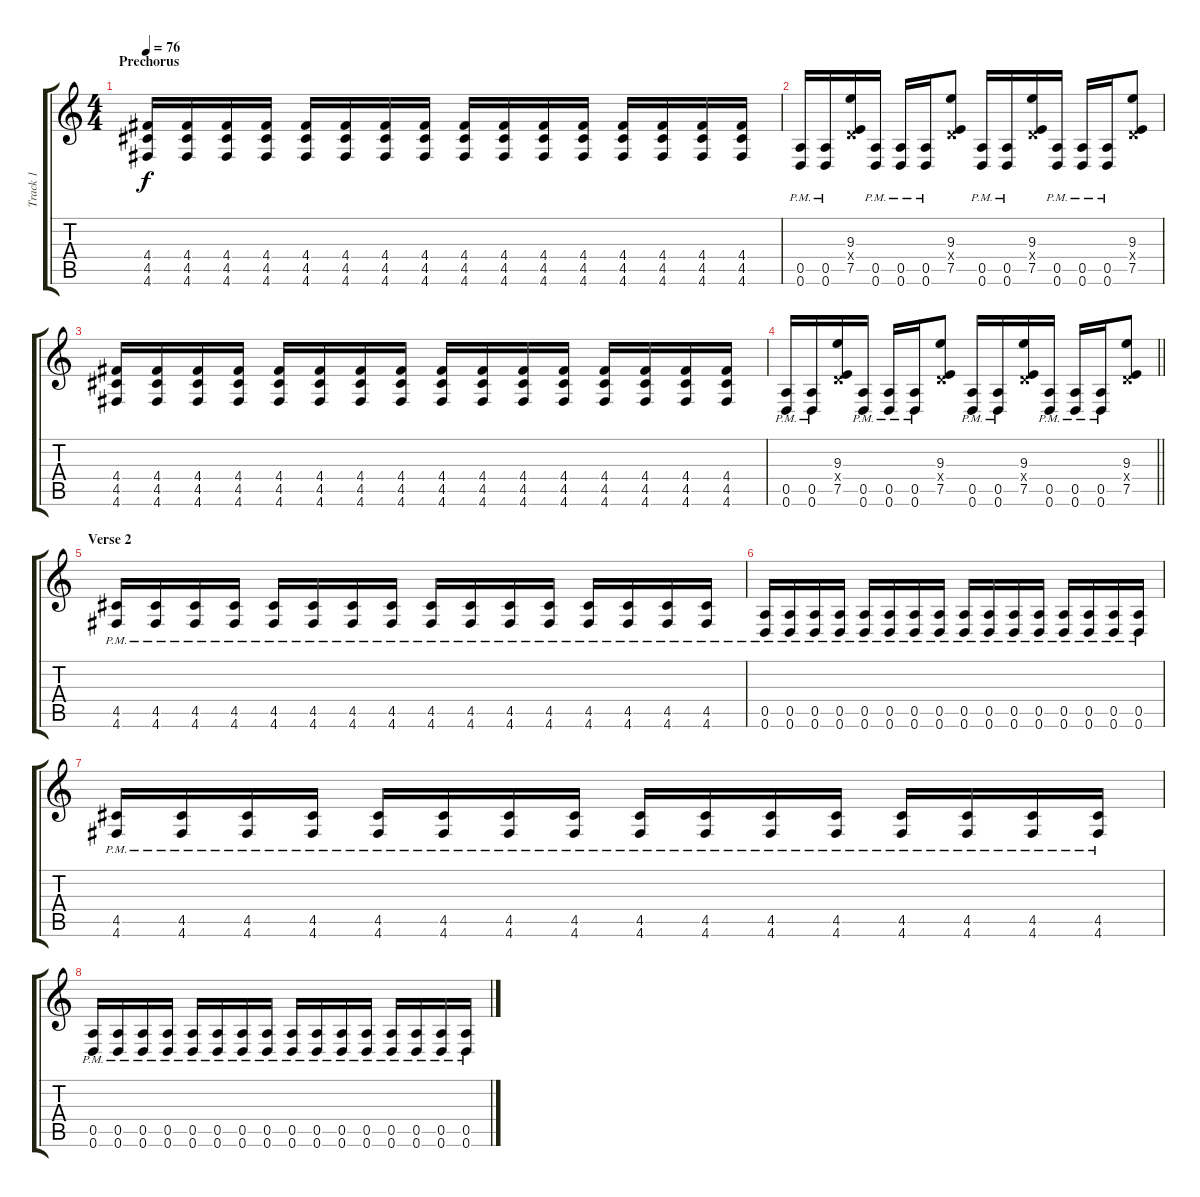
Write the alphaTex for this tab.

\track ("Track 1" "Track 1") {instrument distortionguitar}
\staff {score tabs}
\tuning (E4 B3 G3 D3 A2 D2) {hide}
\ts (4 4)
\section ("" "Prechorus")
\tempo 76
\clef g2
\ks c
(4.4 4.5 4.6).16{dy f instrument distortionguitar} (4.4 4.5 4.6).16 (4.4 4.5 4.6).16 (4.4 4.5 4.6).16 (4.4 4.5 4.6).16 (4.4 4.5 4.6).16 (4.4 4.5 4.6).16 (4.4 4.5 4.6).16 (4.4 4.5 4.6).16 (4.4 4.5 4.6).16 (4.4 4.5 4.6).16 (4.4 4.5 4.6).16 (4.4 4.5 4.6).16 (4.4 4.5 4.6).16 (4.4 4.5 4.6).16 (4.4 4.5 4.6).16 |
(0.5{pm} 0.6{pm}).16 (0.5{pm} 0.6{pm}).16 (9.3 0.4{x} 7.5).16 (0.5{pm} 0.6{pm}).16 (0.5{pm} 0.6{pm}).16 (0.5{pm} 0.6{pm}).16 (9.3 0.4{x} 7.5).8 (0.5{pm} 0.6{pm}).16 (0.5{pm} 0.6{pm}).16 (9.3 0.4{x} 7.5).16 (0.5{pm} 0.6{pm}).16 (0.5{pm} 0.6{pm}).16 (0.5{pm} 0.6{pm}).16 (9.3 0.4{x} 7.5).8 |
(4.4 4.5 4.6).16 (4.4 4.5 4.6).16 (4.4 4.5 4.6).16 (4.4 4.5 4.6).16 (4.4 4.5 4.6).16 (4.4 4.5 4.6).16 (4.4 4.5 4.6).16 (4.4 4.5 4.6).16 (4.4 4.5 4.6).16 (4.4 4.5 4.6).16 (4.4 4.5 4.6).16 (4.4 4.5 4.6).16 (4.4 4.5 4.6).16 (4.4 4.5 4.6).16 (4.4 4.5 4.6).16 (4.4 4.5 4.6).16 |
\barLineRight lightlight
(0.5{pm} 0.6{pm}).16 (0.5{pm} 0.6{pm}).16 (9.3 0.4{x} 7.5).16 (0.5{pm} 0.6{pm}).16 (0.5{pm} 0.6{pm}).16 (0.5{pm} 0.6{pm}).16 (9.3 0.4{x} 7.5).8 (0.5{pm} 0.6{pm}).16 (0.5{pm} 0.6{pm}).16 (9.3 0.4{x} 7.5).16 (0.5{pm} 0.6{pm}).16 (0.5{pm} 0.6{pm}).16 (0.5{pm} 0.6{pm}).16 (9.3 0.4{x} 7.5).8 |
\section ("" "Verse 2")
(4.5{pm} 4.6{pm}).16{instrument electricguitarjazz} (4.5{pm} 4.6{pm}).16 (4.5{pm} 4.6{pm}).16 (4.5{pm} 4.6{pm}).16 (4.5{pm} 4.6{pm}).16 (4.5{pm} 4.6{pm}).16 (4.5{pm} 4.6{pm}).16 (4.5{pm} 4.6{pm}).16 (4.5{pm} 4.6{pm}).16 (4.5{pm} 4.6{pm}).16 (4.5{pm} 4.6{pm}).16 (4.5{pm} 4.6{pm}).16 (4.5{pm} 4.6{pm}).16 (4.5{pm} 4.6{pm}).16 (4.5{pm} 4.6{pm}).16 (4.5{pm} 4.6{pm}).16 |
(0.5{pm} 0.6{pm}).16 (0.5{pm} 0.6{pm}).16 (0.5{pm} 0.6{pm}).16 (0.5{pm} 0.6{pm}).16 (0.5{pm} 0.6{pm}).16 (0.5{pm} 0.6{pm}).16 (0.5{pm} 0.6{pm}).16 (0.5{pm} 0.6{pm}).16 (0.5{pm} 0.6{pm}).16 (0.5{pm} 0.6{pm}).16 (0.5{pm} 0.6{pm}).16 (0.5{pm} 0.6{pm}).16 (0.5{pm} 0.6{pm}).16 (0.5{pm} 0.6{pm}).16 (0.5{pm} 0.6{pm}).16 (0.5{pm} 0.6{pm}).16 |
(4.5{pm} 4.6{pm}).16 (4.5{pm} 4.6{pm}).16 (4.5{pm} 4.6{pm}).16 (4.5{pm} 4.6{pm}).16 (4.5{pm} 4.6{pm}).16 (4.5{pm} 4.6{pm}).16 (4.5{pm} 4.6{pm}).16 (4.5{pm} 4.6{pm}).16 (4.5{pm} 4.6{pm}).16 (4.5{pm} 4.6{pm}).16 (4.5{pm} 4.6{pm}).16 (4.5{pm} 4.6{pm}).16 (4.5{pm} 4.6{pm}).16 (4.5{pm} 4.6{pm}).16 (4.5{pm} 4.6{pm}).16 (4.5{pm} 4.6{pm}).16 |
(0.5{pm} 0.6{pm}).16 (0.5{pm} 0.6{pm}).16 (0.5{pm} 0.6{pm}).16 (0.5{pm} 0.6{pm}).16 (0.5{pm} 0.6{pm}).16 (0.5{pm} 0.6{pm}).16 (0.5{pm} 0.6{pm}).16 (0.5{pm} 0.6{pm}).16 (0.5{pm} 0.6{pm}).16 (0.5{pm} 0.6{pm}).16 (0.5{pm} 0.6{pm}).16 (0.5{pm} 0.6{pm}).16 (0.5{pm} 0.6{pm}).16 (0.5{pm} 0.6{pm}).16 (0.5{pm} 0.6{pm}).16 (0.5{pm} 0.6{pm}).16
